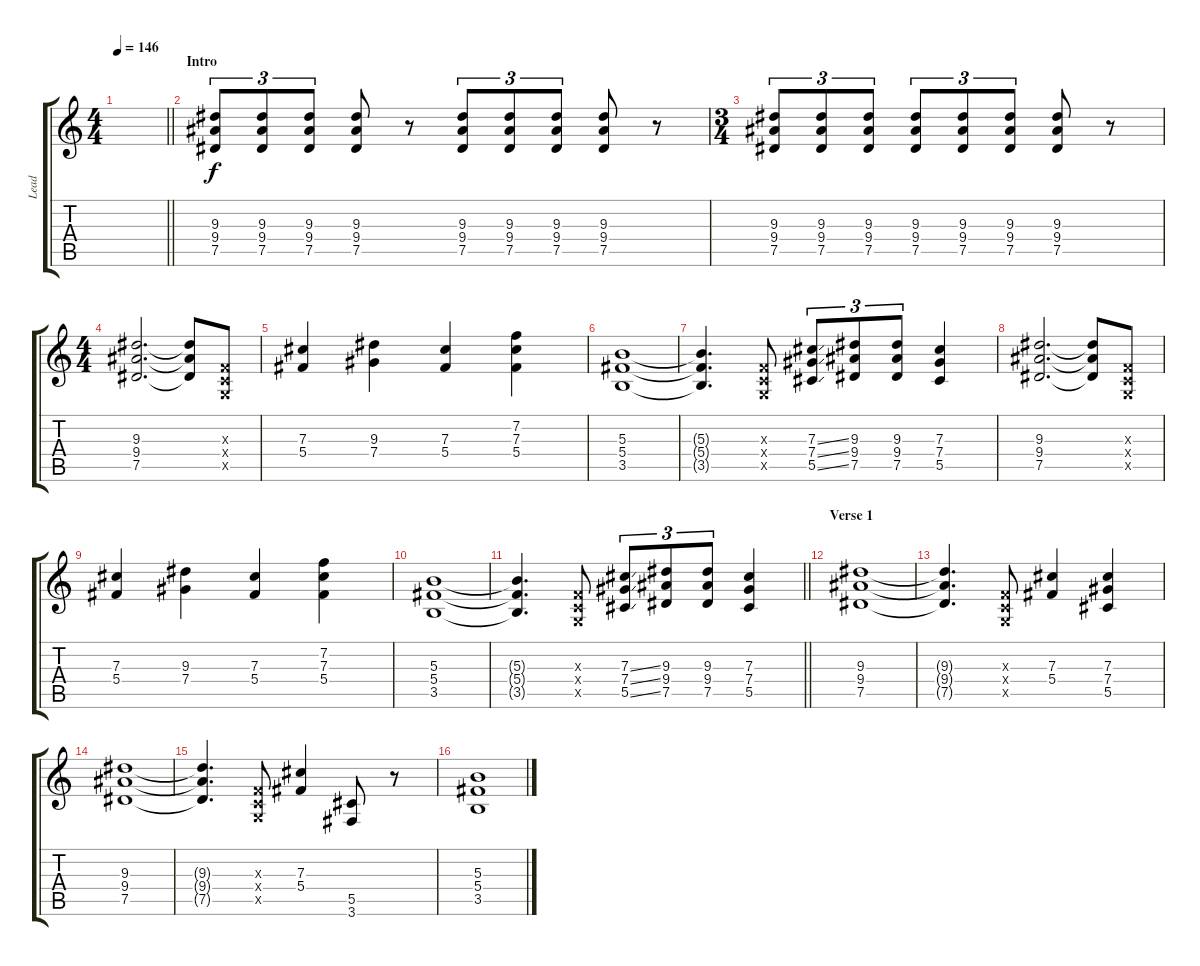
\track ("Lead" "Lead") {instrument overdrivenguitar}
\staff {score tabs}
\tuning (Eb4 Bb3 Gb3 Db3 Ab2 Eb2) {hide}
\ts (4 4)
\tempo 146
\clef g2
\barLineRight lightlight
\ks c
|
\section ("" "Intro")
(9.3 9.4 7.5).8{tu (3 2)} (9.3 9.4 7.5).8{tu (3 2)} (9.3 9.4 7.5).8{tu (3 2)} (9.3 9.4 7.5).8 r.8 (9.3 9.4 7.5).8{tu (3 2)} (9.3 9.4 7.5).8{tu (3 2)} (9.3 9.4 7.5).8{tu (3 2)} (9.3 9.4 7.5).8 r.8 |
\ts (3 4)
(9.3 9.4 7.5).8{tu (3 2)} (9.3 9.4 7.5).8{tu (3 2)} (9.3 9.4 7.5).8{tu (3 2)} (9.3 9.4 7.5).8{tu (3 2)} (9.3 9.4 7.5).8{tu (3 2)} (9.3 9.4 7.5).8{tu (3 2)} (9.3 9.4 7.5).8 r.8 |
\ts (4 4)
(9.3 9.4 7.5).2{d} (9.3{t} 9.4{t} 7.5{t}).8 (-1.3{x} -1.4{x} -1.5{x}).8 |
(7.3 5.4).4 (9.3 7.4).4 (7.3 5.4).4 (7.2 7.3 5.4).4 |
(5.3 5.4 3.5).1 |
(5.3{t} 5.4{t} 3.5{t}).4{d} (-1.3{x} -1.4{x} -1.5{x}).8 (7.3{ss} 7.4{ss} 5.5{ss}).8{tu (3 2)} (9.3 9.4 7.5).8{tu (3 2)} (9.3 9.4 7.5).8{tu (3 2)} (7.3 7.4 5.5).4 |
(9.3 9.4 7.5).2{d} (9.3{t} 9.4{t} 7.5{t}).8 (-1.3{x} -1.4{x} -1.5{x}).8 |
(7.3 5.4).4 (9.3 7.4).4 (7.3 5.4).4 (7.2 7.3 5.4).4 |
(5.3 5.4 3.5).1 |
\barLineRight lightlight
(5.3{t} 5.4{t} 3.5{t}).4{d} (-1.3{x} -1.4{x} -1.5{x}).8 (7.3{ss} 7.4{ss} 5.5{ss}).8{tu (3 2)} (9.3 9.4 7.5).8{tu (3 2)} (9.3 9.4 7.5).8{tu (3 2)} (7.3 7.4 5.5).4 |
\section ("" "Verse 1")
(9.3 9.4 7.5).1 |
(9.3{t} 9.4{t} 7.5{t}).4{d} (-1.3{x} -1.4{x} -1.5{x}).8 (7.3 5.4).4 (7.3 7.4 5.5).4 |
(9.3 9.4 7.5).1 |
(9.3{t} 9.4{t} 7.5{t}).4{d} (-1.3{x} -1.4{x} -1.5{x}).8 (7.3 5.4).4 (5.5 3.6).8 r.8 |
(5.3 5.4 3.5).1
